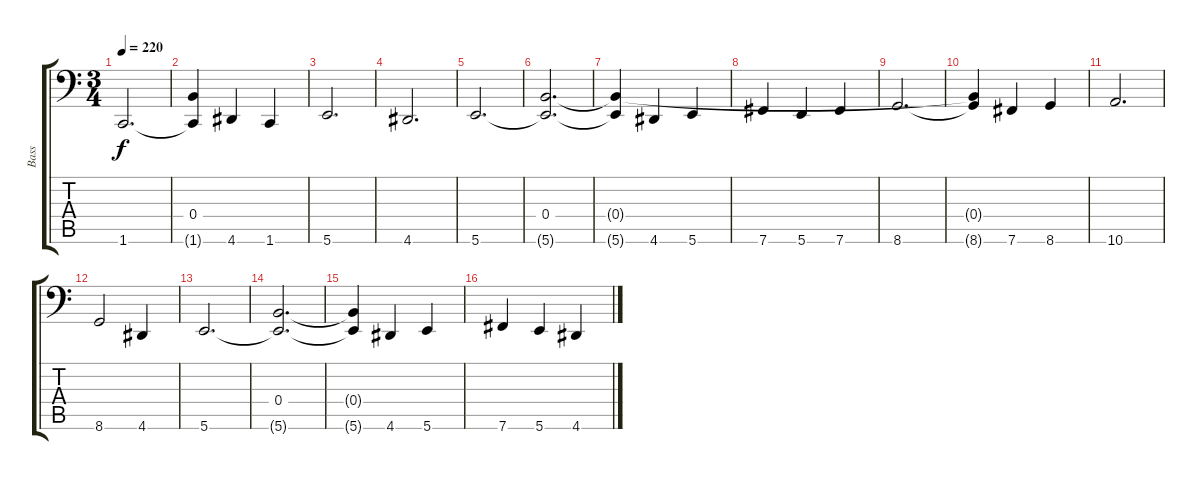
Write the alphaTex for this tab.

\track ("Bass" "Bass") {instrument electricbassfinger}
\staff {score tabs}
\tuning (Db3 Ab2 E2 B1 Gb1 B0) {hide}
\ts (3 4)
\tempo 220
\clef f4
\ks c
1.6.2{d dy f} |
(0.4{t} 1.6{t}).4 4.6.4 1.6.4 |
5.6.2{d} |
4.6.2{d} |
5.6.2{d} |
(0.4 5.6{t}).2{d} |
(0.4{t} 5.6{t}).4 4.6.4 5.6.4 |
7.6.4 5.6.4 7.6.4 |
8.6.2{d} |
(0.4{t} 8.6{t}).4 7.6.4 8.6.4 |
10.6.2{d} |
8.6.2 4.6.4 |
5.6.2{d} |
(0.4 5.6{t}).2{d} |
(0.4{t} 5.6{t}).4 4.6.4 5.6.4 |
7.6.4 5.6.4 4.6.4
